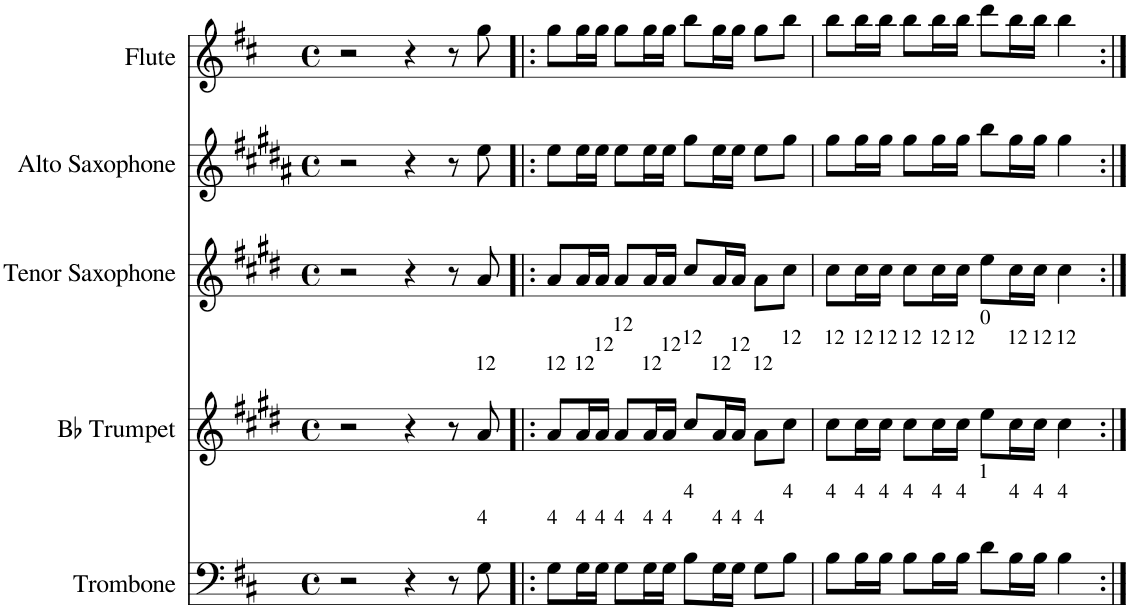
**kern	**kern	**kern	**kern	**kern
*part5	*part4	*part3	*part2	*part1
*staff5	*staff4	*staff3	*staff2	*staff1
*I"Trombone	*I"Bb Trumpet	*I"Tenor Saxophone	*I"Alto Saxophone	*I"Flute
*I'Tbn.	*I'Bb Tpt.	*I'T. Sax.	*I'A. Sax.	*I'Fl.
*clefF4	*clefG2	*clefG2	*clefG2	*clefG2
*	*Trd1c2	*Trd8c14	*Trd5c9	*
*k[f#c#]	*k[f#c#g#d#]	*k[f#c#g#d#]	*k[f#c#g#d#a#]	*k[f#c#]
*M4/4	*M4/4	*M4/4	*M4/4	*M4/4
*met(c)	*met(c)	*met(c)	*met(c)	*met(c)
=1	=1	=1	=1	=1
2r	2r	2r	2r	2r
4r	4r	4r	4r	4r
8r	8r	8r	8r	8r
!	!LO:TX:a:t=12	!	!	!
!LO:TX:a:t=4	!	!	!	!
8G\	8a/	8a/	8ee\	8gg\
=2!|:	=2!|:	=2!|:	=2!|:	=2!|:
!	!LO:TX:a:t=12	!	!	!
!LO:TX:a:t=4	!	!	!	!
8G\L	8a/L	8a/L	8ee\L	8gg\L
!	!LO:TX:a:t=12	!	!	!
!LO:TX:a:t=4	!	!	!	!
16G\L	16a/L	16a/L	16ee\L	16gg\L
!	!LO:TX:a:t=12	!	!	!
!LO:TX:a:t=4	!	!	!	!
16G\JJ	16a/JJ	16a/JJ	16ee\JJ	16gg\JJ
!	!LO:TX:a:t=12	!	!	!
!LO:TX:a:t=4	!	!	!	!
8G\L	8a/L	8a/L	8ee\L	8gg\L
!	!LO:TX:a:t=12	!	!	!
!LO:TX:a:t=4	!	!	!	!
16G\L	16a/L	16a/L	16ee\L	16gg\L
!	!LO:TX:a:t=12	!	!	!
!LO:TX:a:t=4	!	!	!	!
16G\JJ	16a/JJ	16a/JJ	16ee\JJ	16gg\JJ
!	!LO:TX:a:t=12	!	!	!
!LO:TX:a:t=4	!	!	!	!
8B\L	8cc#/L	8cc#/L	8gg#\L	8bb\L
!	!LO:TX:a:t=12	!	!	!
!LO:TX:a:t=4	!	!	!	!
16G\L	16a/L	16a/L	16ee\L	16gg\L
!	!LO:TX:a:t=12	!	!	!
!LO:TX:a:t=4	!	!	!	!
16G\JJ	16a/JJ	16a/JJ	16ee\JJ	16gg\JJ
!	!LO:TX:a:t=12	!	!	!
!LO:TX:a:t=4	!	!	!	!
8G\L	8a\L	8a\L	8ee\L	8gg\L
!	!LO:TX:a:t=12	!	!	!
!LO:TX:a:t=4	!	!	!	!
8B\J	8cc#\J	8cc#\J	8gg#\J	8bb\J
=3	=3	=3	=3	=3
!	!LO:TX:a:t=12	!	!	!
!LO:TX:a:t=4	!	!	!	!
8B\L	8cc#\L	8cc#\L	8gg#\L	8bb\L
!	!LO:TX:a:t=12	!	!	!
!LO:TX:a:t=4	!	!	!	!
16B\L	16cc#\L	16cc#\L	16gg#\L	16bb\L
!	!LO:TX:a:t=12	!	!	!
!LO:TX:a:t=4	!	!	!	!
16B\JJ	16cc#\JJ	16cc#\JJ	16gg#\JJ	16bb\JJ
!	!LO:TX:a:t=12	!	!	!
!LO:TX:a:t=4	!	!	!	!
8B\L	8cc#\L	8cc#\L	8gg#\L	8bb\L
!	!LO:TX:a:t=12	!	!	!
!LO:TX:a:t=4	!	!	!	!
16B\L	16cc#\L	16cc#\L	16gg#\L	16bb\L
!	!LO:TX:a:t=12	!	!	!
!LO:TX:a:t=4	!	!	!	!
16B\JJ	16cc#\JJ	16cc#\JJ	16gg#\JJ	16bb\JJ
!	!LO:TX:a:t=0	!	!	!
!LO:TX:a:t=1	!	!	!	!
8d\L	8ee\L	8ee\L	8bb\L	8ddd\L
!	!LO:TX:a:t=12	!	!	!
!LO:TX:a:t=4	!	!	!	!
16B\L	16cc#\L	16cc#\L	16gg#\L	16bb\L
!	!LO:TX:a:t=12	!	!	!
!LO:TX:a:t=4	!	!	!	!
16B\JJ	16cc#\JJ	16cc#\JJ	16gg#\JJ	16bb\JJ
!	!LO:TX:a:t=12	!	!	!
!LO:TX:a:t=4	!	!	!	!
4B\	4cc#\	4cc#\	4gg#\	4bb\
=:|!	=:|!	=:|!	=:|!	=:|!
*-	*-	*-	*-	*-
